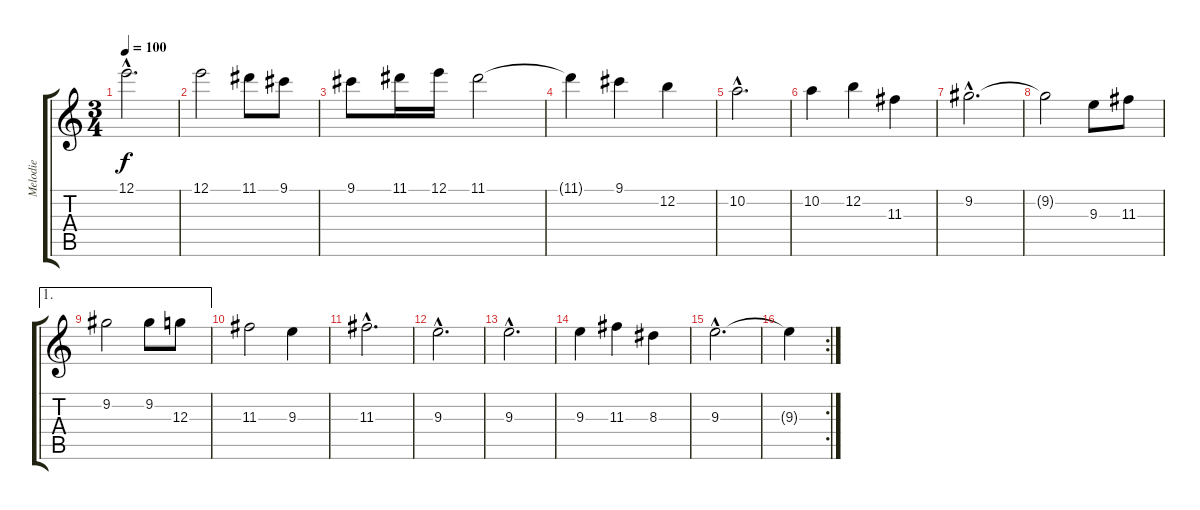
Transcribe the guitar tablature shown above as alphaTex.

\track ("Melodie" "Melodie") {instrument electricguitarjazz}
\staff {score tabs}
\tuning (E4 B3 G3 D3 A2 E2) {hide}
\ts (3 4)
\tempo 100
\clef g2
\ks c
12.1{hac}.2{d dy f} |
12.1.2 11.1.8 9.1.8 |
9.1.8 11.1.16 12.1.16 11.1.2 |
11.1{t}.4 9.1.4 12.2.4 |
10.2{hac}.2{d} |
10.2.4 12.2.4 11.3.4 |
9.2{hac}.2{d} |
9.2{t}.2 9.3.8 11.3.8 |
\ae 1
9.2.2 9.2.8 12.3.8 |
11.3.2 9.3.4 |
11.3{hac}.2{d} |
9.3{hac}.2{d} |
9.3{hac}.2{d} |
9.3.4 11.3.4 8.3.4 |
9.3{hac}.2{d} |
\rc 2
9.3{t}.4
